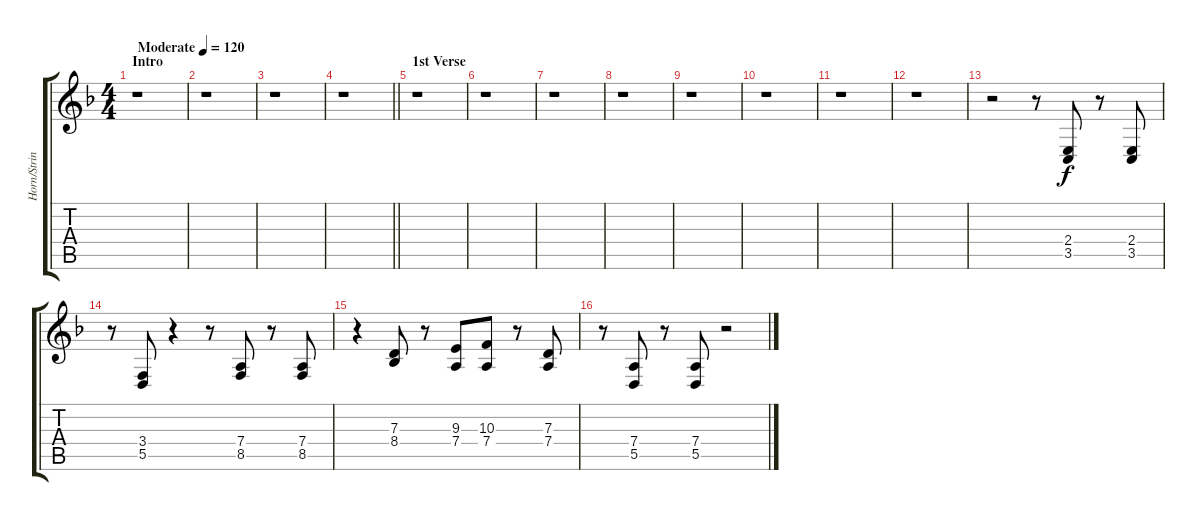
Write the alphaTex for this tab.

\track ("Horn/String Synth" "Horn/Strin") {instrument synthbrass1}
\staff {score tabs}
\tuning (E4 B3 G3 D3 A2 D2) {hide}
\ts (4 4)
\section ("" "Intro")
\tempo (120 "Moderate")
\clef g2
\ks dminor
r.1{dy f instrument synthbrass1} |
r.1 |
r.1 |
\barLineRight lightlight
r.1 |
\section ("" "1st Verse")
r.1 |
r.1 |
r.1 |
r.1 |
r.1 |
r.1 |
r.1 |
r.1 |
r.2 r.8 (2.4 3.5).8 r.8 (2.4 3.5).8 |
r.8 (3.4 5.5).8 r.4 r.8 (7.4 8.5).8 r.8 (7.4 8.5).8 |
r.4 (7.3 8.4).8 r.8 (9.3 7.4).8 (10.3 7.4).8 r.8 (7.3 7.4).8 |
r.8 (7.4 5.5).8 r.8 (7.4 5.5).8 r.2
